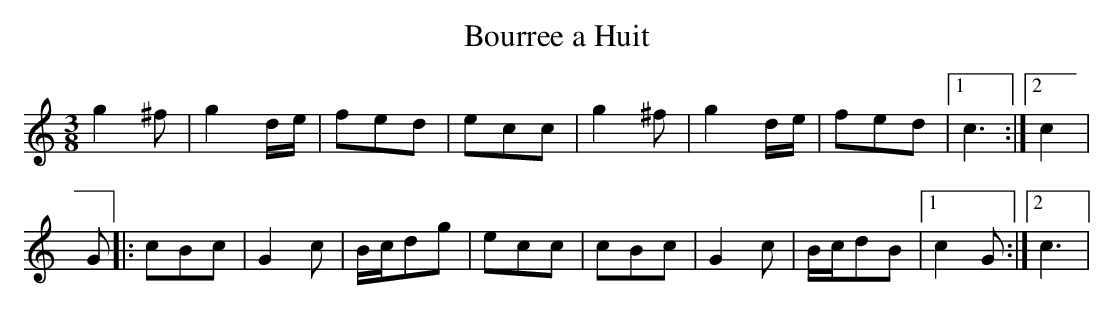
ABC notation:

X:1
T:Bourree a Huit
L:1/8
M:3/8
K:C major
g2^f|g2d/2e/2|fed|ecc|g2^f|g2d/2e/2|fed|1c3:|2c2|
G|:cBc|G2c|B/2c/2dg|ecc|cBc|G2c|B/2c/2dB|1c2G:|2c3|
